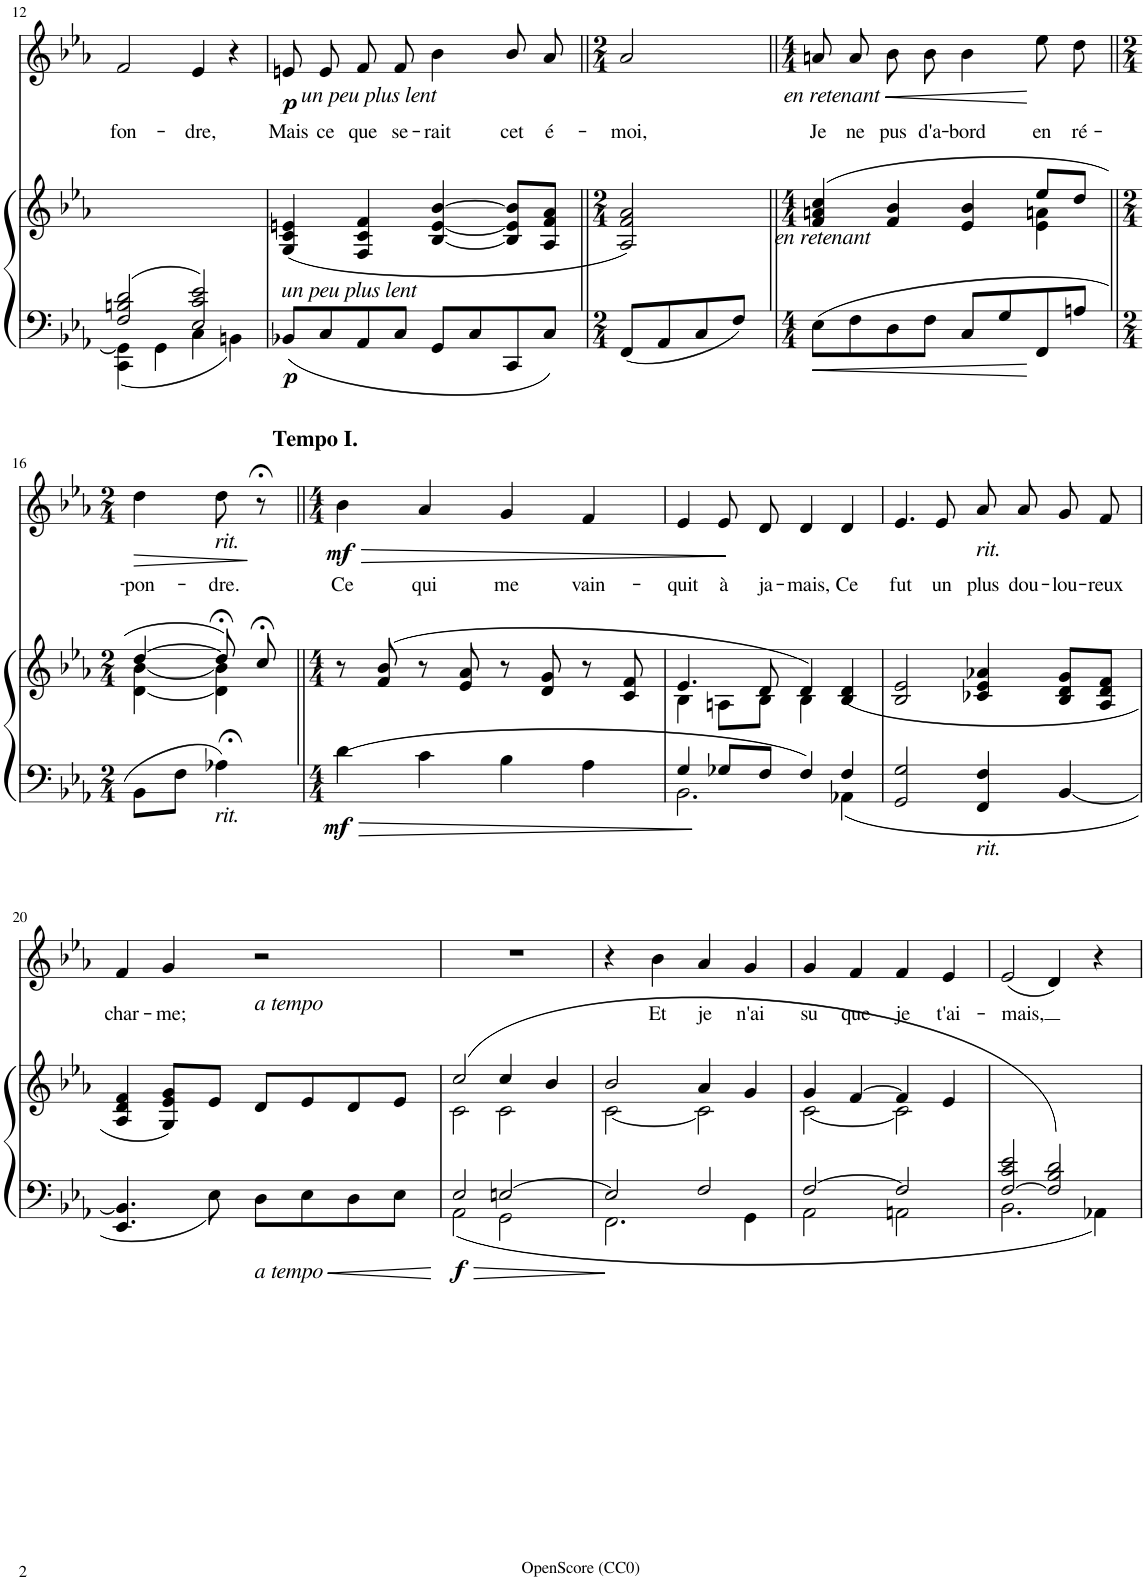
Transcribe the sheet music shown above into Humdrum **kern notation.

**kern	**kern	**dynam	**kern	**text	**dynam
*part2	*part2	*part2	*part1	*part1	*part1
*staff3	*staff2	*staff2/3	*staff1	*staff1	*staff1
*I"Piano	*	*	*I"Voice	*	*
*I'Pno	*	*	*	*	*
!!LO:PB:g=z
*clefF4	*clefG2	*	*clefG2	*	*
*k[b-e-a-]	*k[b-e-a-]	*	*k[b-e-a-]	*	*
*M4/4	*M4/4	*	*M4/4	*	*
=12	=12	=12	=12	=12	=12
*^	*	*	*	*	*
!	!	!	!	!	!LO:LY:b	!
2F/ 2Bn/ 2d/	4CC\ 4GG\]	1ryy	.	2f/	fon-	.
.	4GG\	.	.	.	.	.
!	!	!	!	!	!LO:LY:b	!
2E-/ 2c/ 2e-/	4C\	.	.	4e-/	-dre,	.
.	4BBn\	.	.	4r	.	.
=13	=13	=13	=13	=13	=13	=13
!	!	!	!	!LO:TX:b:i:t=un peu plus lent	!	!
!	!	!LO:TX:b:i:t=un peu plus lent	!	!	!	!
!	!	!	!LO:DY:b=2	!	!LO:LY:b	!LO:DY:b
*v	*v	*	*	*	*	*
8BB-X/L	(4G/ 4c/ 4en/	p	8en/L	Mais	p
!	!	!	!	!LO:LY:b	!
8C/	.	.	8e/J	ce	.
!	!	!	!	!LO:LY:b	!
8AA-/	4F/ 4c/ 4f/	.	8f/L	que	.
!	!	!	!	!LO:LY:b	!
8C/J	.	.	8f/J	se-	.
!	!	!	!	!LO:LY:b	!
8GG/L	[4B-/ [4e/ [4b-/	.	4b-\	-rait	.
8C/	.	.	.	.	.
!	!	!	!	!LO:LY:b	!
8CC/	8B-/] 8e/] 8b-/]L	.	8b-/L	cet	.
!	!	!	!	!LO:LY:b	!
8C/J	8A-/ 8f/ 8a-/J	.	8a-/J	é-	.
=14||	=14||	=14||	=14||	=14||	=14||
*M2/4	*M2/4	*	*M2/4	*	*
!	!	!	!	!LO:LY:b	!
8FF/L	2A-/ 2f/ 2a-/)	.	2a-/	-moi,	.
8AA-/	.	.	.	.	.
8C/	.	.	.	.	.
8F/J	.	.	.	.	.
=15||	=15||	=15||	=15||	=15||	=15||
*M4/4	*M4/4	*	*M4/4	*	*
*	*^	*	*	*	*
!	!	!	!	!LO:TX:b:i:t=en retenant	!	!
!	!LO:TX:b:i:t=en retenant	!	!	!	!	!
!	!	!	!	!	!LO:LY:b	!LO:HP:b
8E-\L	(4f/ 4an/ 4cc/	2.ryy	.	8an/L	Je	<
!	!	!	!	!	!LO:LY:b	!
8F\	.	.	.	8a/J	ne	.
!	!	!	!	!	!LO:LY:b	!
8D\	4f/ 4b-/	.	.	8b-\L	pus	.
!	!	!	!	!	!LO:LY:b	!
8F\J	.	.	.	8b-\J	d'a-	.
!	!	!	!	!	!LO:LY:b	!
8C/L	4e-/ 4b-/	.	.	4b-\	-bord	.
8G/	.	.	.	.	.	.
!	!	!	!	!	!LO:LY:b	!
8FF/	8ee-/L	4e-\ 4an\	.	8ee-\L	en	[
!	!	!	!	!	!LO:LY:b	!
8An/J	8dd/J	.	.	8dd\J	ré-	.
!!LO:LB:g=z
=16||	=16||	=16||	=16||	=16||	=16||	=16||
*M2/4	*M2/4	*	*	*M2/4	*	*
!	!	!	!	!	!LO:LY:b	!LO:HP:b
8BB-\L	[4dd/	[4d\ [4b-\	.	4dd\	-pon-	>
8F\J	.	.	.	.	.	.
!	!	!	!	!LO:TX:b:i:t=rit.	!	!
!LO:TX:b:i:t=rit.	!	!	!	!	!	!
!	!	!	!	!	!LO:LY:b	!
4A-X;<\	8dd;</])	4d\] 4b-\]	.	8dd\	-dre.	.
.	8cc;</	.	.	8r;<	.	]
*	*v	*v	*	*	*	*
=17||	=17||	=17||	=17||	=17||	=17||
*M4/4	*M4/4	*	*M4/4	*	*
!	!	!	!LO:TX:a:B:t=Tempo I.	!	!
!	!	!LO:DY:b=2	!	!LO:LY:b	!LO:HP:b
!	!	!	!	!	!LO:DY:n=1:b
4d\	8r	mf	4b-\	Ce	> mf
.	(8f/ 8b-/	.	.	.	.
!	!	!	!	!LO:LY:b	!
4c\	8r	.	4a-/	qui	.
.	8e-/ 8a-/	.	.	.	.
!	!	!	!	!LO:LY:b	!
4B-\	8r	.	4g/	me	.
.	8d/ 8g/	.	.	.	.
!	!	!	!	!LO:LY:b	!
4A-\	8r	.	4f/	vain-	.
.	8c/ 8f/	.	.	.	.
=18	=18	=18	=18	=18	=18
*^	*^	*	*	*	*
!	!	!	!	!	!	!LO:LY:b	!
4G/	2.BB-\	4.e-/	4B-\	.	4e-/	-quit	.
!	!	!	!	!	!	!LO:LY:b	!
8G-X/L	.	.	8An\L	.	8e-/L	à	.
!	!	!	!	!	!	!LO:LY:b	!
8F/J	.	8d/	8B-\J	.	8d/J	ja-	]
!	!	!	!	!	!	!LO:LY:b	!
4F/	.	4d/)	4B-\	.	4d/	-mais,	.
!	!	!	!	!	!	!LO:LY:b	!
4F/	4AA-X\	(4B-/ 4d/	4ryy	.	4d/	Ce	.
=19	=19	=19	=19	=19	=19	=19	=19
!	!	!	!	!	!	!LO:LY:b	!
*v	*v	*	*	*	*	*	*
*	*v	*v	*	*	*	*
2GG/ 2G/	2B-/ 2e-/	.	4.e-/	fut	.
!	!	!	!	!LO:LY:b	!
.	.	.	8e-/	un	.
!	!	!	!LO:TX:b:i:t=rit.	!	!
!LO:TX:b:i:t=rit.	!	!	!	!	!
!	!	!	!	!LO:LY:b	!
4FF/ 4F/	4c-X/ 4e-/ 4a-X/	.	8a-/L	plus	.
!	!	!	!	!LO:LY:b	!
.	.	.	8a-/J	dou-	.
!	!	!	!	!LO:LY:b	!
[4BB-/	8B-/ 8d/ 8g/L	.	8g/L	-lou-	.
!	!	!	!	!LO:LY:b	!
.	8A-/ 8d/ 8f/J	.	8f/J	-reux	.
!!LO:LB:g=z
=20	=20	=20	=20	=20	=20
!	!	!	!	!LO:LY:b	!
4.EE-/ 4.BB-/]	4A-/ 4d/ 4f/	.	4f/	char-	.
!	!	!	!	!LO:LY:b	!
.	8G/ 8e-/ 8g/L)	.	4g/	-me;	.
8E-\	8e-/J	.	.	.	.
!	!	!	!LO:TX:b:i:t=a tempo	!	!
!LO:TX:b:i:t=a tempo	!	!	!	!	!
8D\L	8d/L	.	2r	.	.
8E-\	8e-/	.	.	.	.
8D\	8d/	.	.	.	.
8E-\J	8e-/J	.	.	.	.
=21	=21	=21	=21	=21	=21
*^	*^	*	*	*	*
!	!	!	!	!LO:DY:b=2	!	!	!
2E-/	2AA-\	(2cc/	2c\	f	1r	.	.
[2En/	2GG\	4cc/	2c\	.	.	.	.
.	.	4b-/	.	.	.	.	.
=22	=22	=22	=22	=22	=22	=22	=22
2E/]	2.FF\	2b-/	[2c\	.	4r	.	.
!	!	!	!	!	!	!LO:LY:b	!
.	.	.	.	.	4b-\	Et	.
!	!	!	!	!	!	!LO:LY:b	!
2F/	.	4a-/	2c\]	.	4a-/	je	.
!	!	!	!	!	!	!LO:LY:b	!
.	4GG\	4g/	.	.	4g/	n'ai	.
=23	=23	=23	=23	=23	=23	=23	=23
!	!	!	!	!	!	!LO:LY:b	!
[2F/	2AA-\	4g/	[2c\	.	4g/	su	.
!	!	!	!	!	!	!LO:LY:b	!
.	.	[4f/	.	.	4f/	que	.
!	!	!	!	!	!	!LO:LY:b	!
2F/]	2AAn\	4f/]	2c\]	.	4f/	je	.
!	!	!	!	!	!	!LO:LY:b	!
.	.	4e-/	.	.	4e-/	t'ai-	.
*	*	*v	*v	*	*	*	*
=24	=24	=24	=24	=24	=24	=24
!	!	!	!	!	!LO:LY:b	!
[2F/ 2c/ 2e-/	2.BB-\	1ryy	.	(2e-/	-mais,	.
2F/] 2B-/ 2d/)	.	.	.	4d/)	.	.
.	4AA-X\	.	.	4r	.	.
*v	*v	*	*	*	*	*
=	=	=	=	=	=
*-	*-	*-	*-	*-	*-
